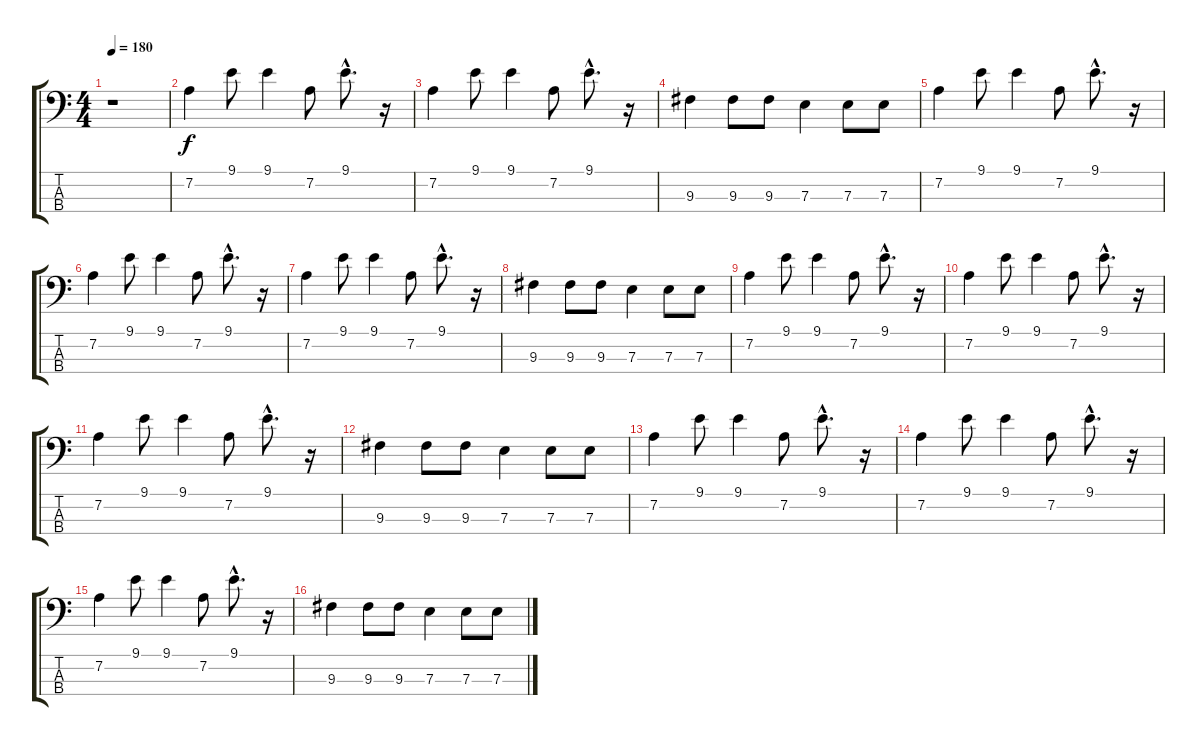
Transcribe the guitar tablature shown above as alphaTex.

\track "" {instrument electricbassfinger}
\staff {score tabs}
\tuning (G2 D2 A1 E1) {hide}
\ts (4 4)
\tempo 180
\clef f4
\ks c
r.1{dy f instrument electricbassfinger} |
7.2.4 9.1.8 9.1.4 7.2.8 9.1{hac}.8{d} r.16 |
7.2.4 9.1.8 9.1.4 7.2.8 9.1{hac}.8{d} r.16 |
9.3.4 9.3.8 9.3.8 7.3.4 7.3.8 7.3.8 |
7.2.4 9.1.8 9.1.4 7.2.8 9.1{hac}.8{d} r.16 |
7.2.4 9.1.8 9.1.4 7.2.8 9.1{hac}.8{d} r.16 |
7.2.4 9.1.8 9.1.4 7.2.8 9.1{hac}.8{d} r.16 |
9.3.4 9.3.8 9.3.8 7.3.4 7.3.8 7.3.8 |
7.2.4 9.1.8 9.1.4 7.2.8 9.1{hac}.8{d} r.16 |
7.2.4 9.1.8 9.1.4 7.2.8 9.1{hac}.8{d} r.16 |
7.2.4 9.1.8 9.1.4 7.2.8 9.1{hac}.8{d} r.16 |
9.3.4 9.3.8 9.3.8 7.3.4 7.3.8 7.3.8 |
7.2.4 9.1.8 9.1.4 7.2.8 9.1{hac}.8{d} r.16 |
7.2.4 9.1.8 9.1.4 7.2.8 9.1{hac}.8{d} r.16 |
7.2.4 9.1.8 9.1.4 7.2.8 9.1{hac}.8{d} r.16 |
9.3.4 9.3.8 9.3.8 7.3.4 7.3.8 7.3.8
